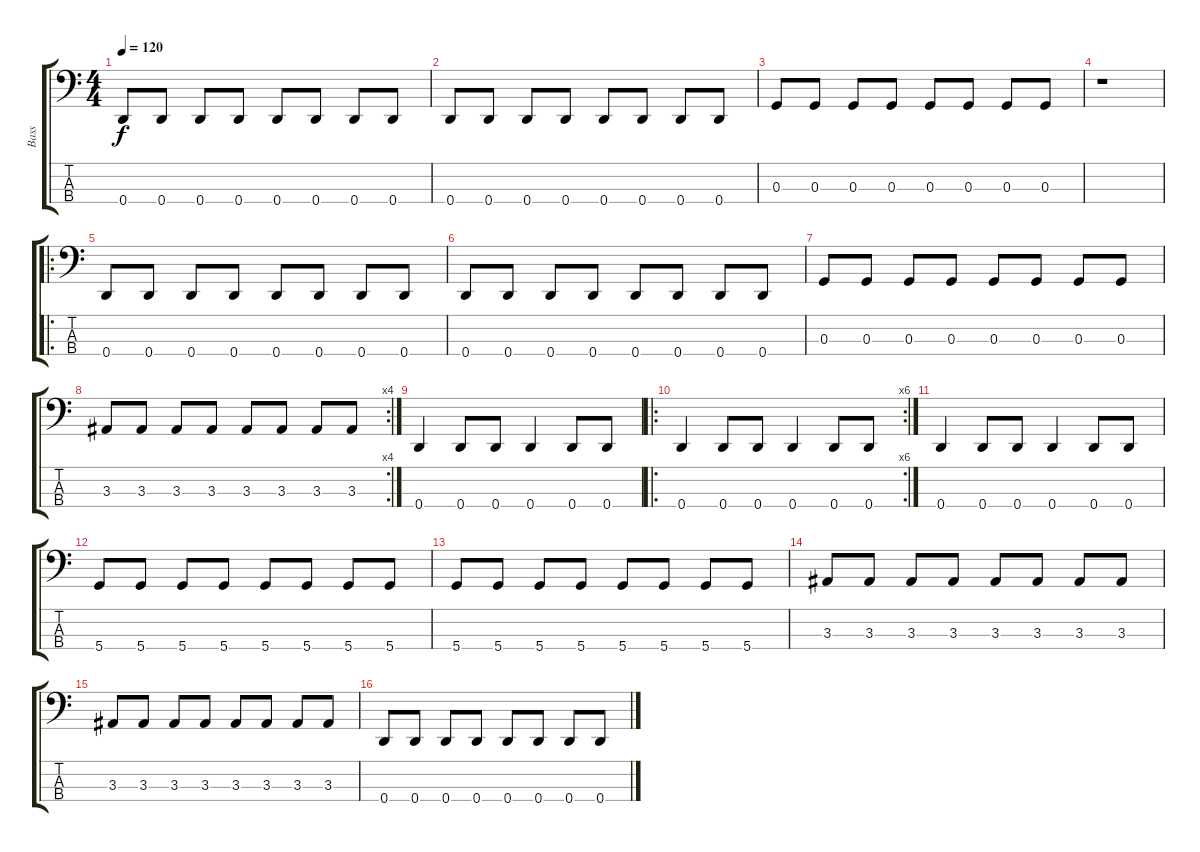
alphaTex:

\track ("Bass" "Bass") {instrument electricbassfinger}
\staff {score tabs}
\tuning (F2 C2 G1 D1) {hide}
\ts (4 4)
\tempo 120
\clef f4
\ks c
0.4.8{dy f volume 13} 0.4.8 0.4.8 0.4.8 0.4.8 0.4.8 0.4.8 0.4.8 |
0.4.8 0.4.8 0.4.8 0.4.8 0.4.8 0.4.8 0.4.8 0.4.8 |
0.3.8 0.3.8 0.3.8 0.3.8 0.3.8 0.3.8 0.3.8 0.3.8 |
r.1 |
\ro
0.4.8{volume 16} 0.4.8 0.4.8 0.4.8 0.4.8 0.4.8 0.4.8 0.4.8 |
0.4.8 0.4.8 0.4.8 0.4.8 0.4.8 0.4.8 0.4.8 0.4.8 |
0.3.8 0.3.8 0.3.8 0.3.8 0.3.8 0.3.8 0.3.8 0.3.8 |
\rc 4
3.3.8 3.3.8 3.3.8 3.3.8 3.3.8 3.3.8 3.3.8 3.3.8 |
0.4.4 0.4.8 0.4.8 0.4.4 0.4.8 0.4.8 |
\ro
\rc 6
0.4.4 0.4.8 0.4.8 0.4.4 0.4.8 0.4.8 |
0.4.4 0.4.8 0.4.8 0.4.4 0.4.8 0.4.8 |
5.4.8 5.4.8 5.4.8 5.4.8 5.4.8 5.4.8 5.4.8 5.4.8 |
5.4.8 5.4.8 5.4.8 5.4.8 5.4.8 5.4.8 5.4.8 5.4.8 |
3.3.8 3.3.8 3.3.8 3.3.8 3.3.8 3.3.8 3.3.8 3.3.8 |
3.3.8 3.3.8 3.3.8 3.3.8 3.3.8 3.3.8 3.3.8 3.3.8 |
0.4.8 0.4.8 0.4.8 0.4.8 0.4.8 0.4.8 0.4.8 0.4.8
